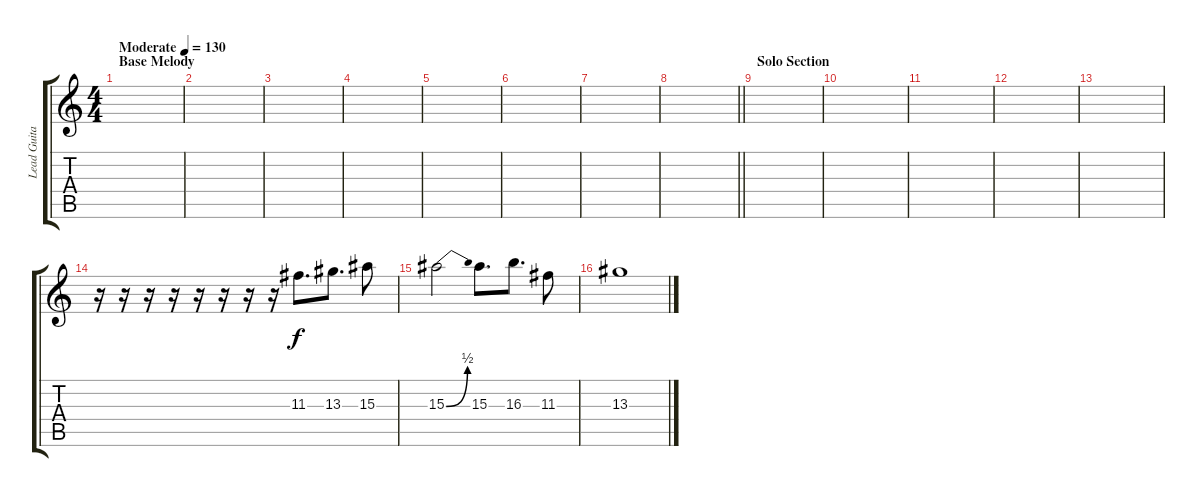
\track ("Lead Guitar II" "Lead Guita") {instrument distortionguitar}
\staff {score tabs}
\tuning (E4 B3 G3 D3 A2 E2) {hide}
\ts (4 4)
\section ("" "Base Melody")
\tempo (130 "Moderate")
\clef g2
\ks c
|
|
|
|
|
|
|
\barLineRight lightlight
|
\section ("" "Solo Section")
|
|
|
|
|
r.16 r.16 r.16 r.16 r.16 r.16 r.16 r.16 11.3.8{d} 13.3.8{d} 15.3.8 |
15.3{be (bend 0 0 60 2)}.2 15.3.8{d} 16.3.8{d} 11.3.8 |
13.3.1
